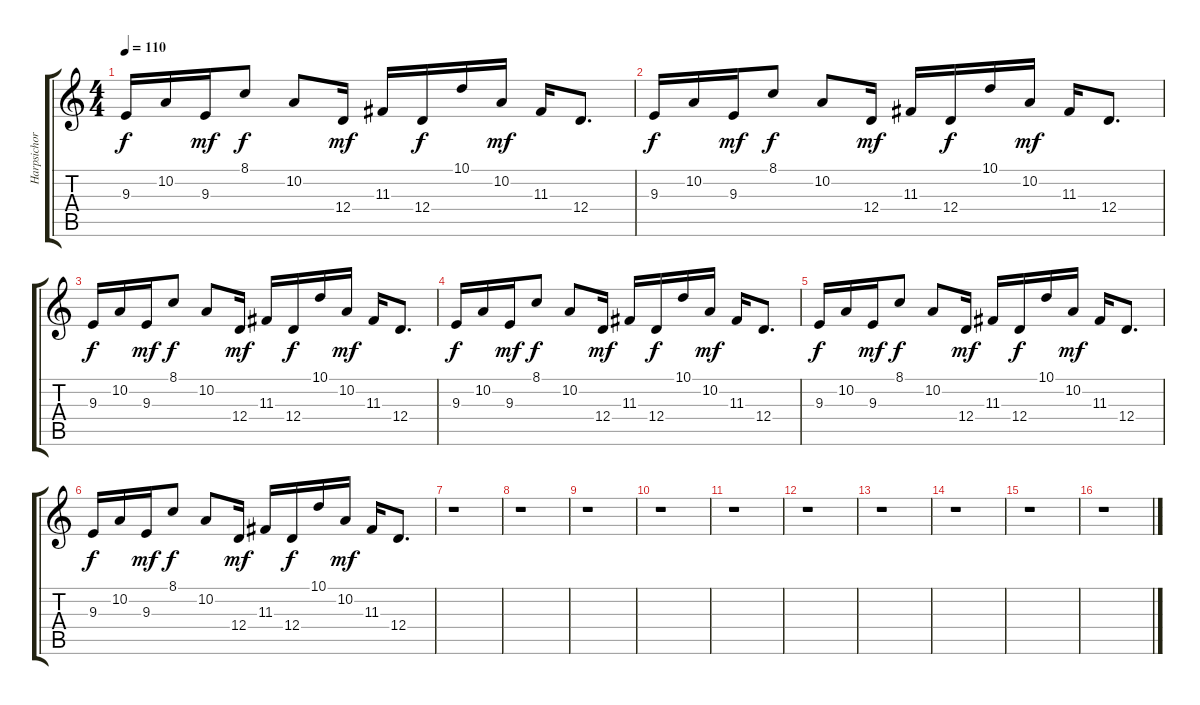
\track ("Harpsichord" "Harpsichor") {instrument harpsichord}
\staff {score tabs}
\tuning (E4 B3 G3 D3 A2 E2) {hide}
\ts (4 4)
\tempo 110
\clef g2
\ks c
9.3.16{dy f instrument harpsichord} 10.2.16 9.3.16{dy mf} 8.1.8{dy f} 10.2.8 12.4.16{dy mf} 11.3.16 12.4.16{dy f} 10.1.16 10.2.16{dy mf} 11.3.16 12.4.8{d} |
9.3.16{dy f} 10.2.16 9.3.16{dy mf} 8.1.8{dy f} 10.2.8 12.4.16{dy mf} 11.3.16 12.4.16{dy f} 10.1.16 10.2.16{dy mf} 11.3.16 12.4.8{d} |
9.3.16{dy f} 10.2.16 9.3.16{dy mf} 8.1.8{dy f} 10.2.8 12.4.16{dy mf} 11.3.16 12.4.16{dy f} 10.1.16 10.2.16{dy mf} 11.3.16 12.4.8{d} |
9.3.16{dy f} 10.2.16 9.3.16{dy mf} 8.1.8{dy f} 10.2.8 12.4.16{dy mf} 11.3.16 12.4.16{dy f} 10.1.16 10.2.16{dy mf} 11.3.16 12.4.8{d} |
9.3.16{dy f} 10.2.16 9.3.16{dy mf} 8.1.8{dy f} 10.2.8 12.4.16{dy mf} 11.3.16 12.4.16{dy f} 10.1.16 10.2.16{dy mf} 11.3.16 12.4.8{d} |
9.3.16{dy f} 10.2.16 9.3.16{dy mf} 8.1.8{dy f} 10.2.8 12.4.16{dy mf} 11.3.16 12.4.16{dy f} 10.1.16 10.2.16{dy mf} 11.3.16 12.4.8{d} |
r.1 |
r.1 |
r.1 |
r.1 |
r.1 |
r.1 |
r.1 |
r.1 |
r.1 |
r.1
